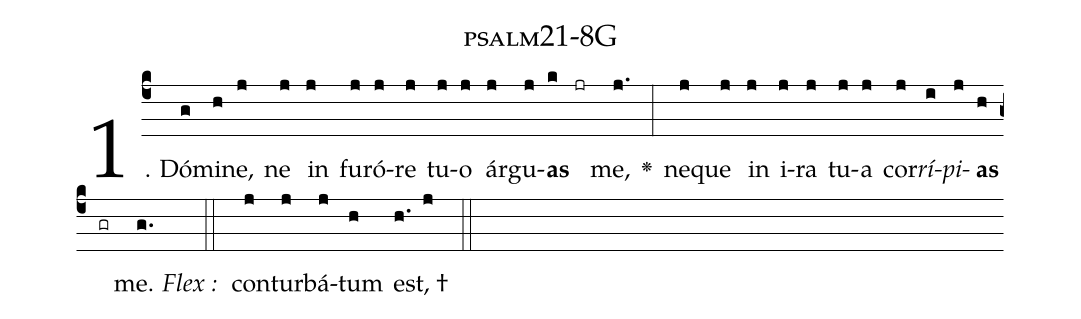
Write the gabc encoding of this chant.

name: psalm21-8G;
%%
(c4)1. D{ó}(g)mi(h)ne,(j) ne(j) in(j) fu(j)ró(j)re(j) tu(j)o(j) ár(j)gu(j)<b>as</b>(k) (jr) me,(j.) <v>\greheightstar</v>(:) ne(j)que(j) in(j) i(j)ra(j) tu(j)a(j) cor(j)<i>rí</i>(i)<i>pi</i>(j)<b>as</b>(h) (gr) me.  <i>Flex :</i>(g.   ::)
%<i>Flex :</i>()
con(j)tur(j)bá(j)tum(h) est, †(h. j ::)
